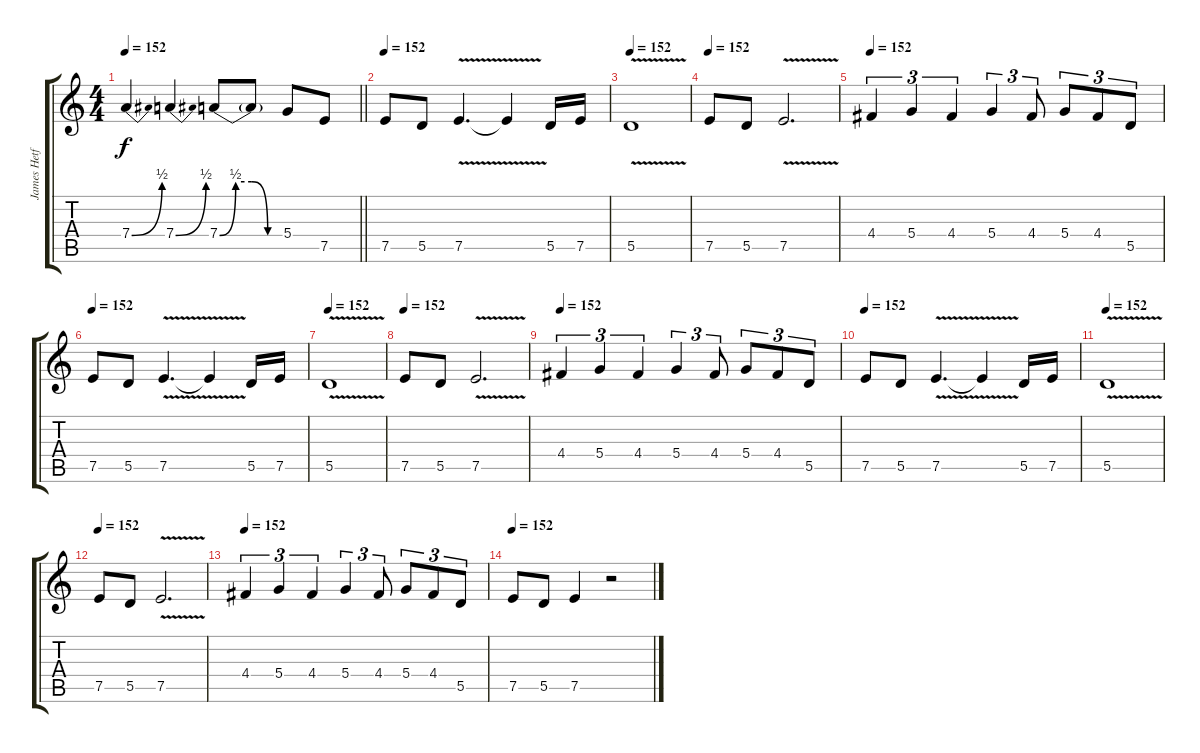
\track ("James Hetfield" "James Hetf") {instrument distortionguitar}
\staff {score tabs}
\tuning (E4 B3 G3 D3 A2 E2) {hide}
\ts (4 4)
\tempo 152
\clef g2
\barLineRight lightlight
\ks c
7.4{be (bend 0 0 60 2)}.4{dy f} 7.4{be (bend 0 0 60 2)}.4 7.4{be (custom 0 0 15 2 30 2 45 0 60 0)}.8 7.4{t}.8 5.4.8 7.5.8 |
\tempo 152
7.5.8 5.5.8 7.5{v}.4{d} 7.5{t}.4 5.5.16 7.5.16 |
\tempo 152
5.5{v}.1 |
\tempo 152
7.5.8 5.5.8 7.5{v}.2{d} |
\tempo 152
4.4.4{tu (3 2)} 5.4.4{tu (3 2)} 4.4.4{tu (3 2)} 5.4.4{tu (3 2)} 4.4.8{tu (3 2)} 5.4.8{tu (3 2)} 4.4.8{tu (3 2)} 5.5.8{tu (3 2)} |
\tempo 152
7.5.8 5.5.8 7.5{v}.4{d} 7.5{t}.4 5.5.16 7.5.16 |
\tempo 152
5.5{v}.1 |
\tempo 152
7.5.8 5.5.8 7.5{v}.2{d} |
\tempo 152
4.4.4{tu (3 2)} 5.4.4{tu (3 2)} 4.4.4{tu (3 2)} 5.4.4{tu (3 2)} 4.4.8{tu (3 2)} 5.4.8{tu (3 2)} 4.4.8{tu (3 2)} 5.5.8{tu (3 2)} |
\tempo 152
7.5.8 5.5.8 7.5{v}.4{d} 7.5{t}.4 5.5.16 7.5.16 |
\tempo 152
5.5{v}.1 |
\tempo 152
7.5.8 5.5.8 7.5{v}.2{d} |
\tempo 152
4.4.4{tu (3 2)} 5.4.4{tu (3 2)} 4.4.4{tu (3 2)} 5.4.4{tu (3 2)} 4.4.8{tu (3 2)} 5.4.8{tu (3 2)} 4.4.8{tu (3 2)} 5.5.8{tu (3 2)} |
\tempo 152
7.5.8 5.5.8 7.5.4 r.2
